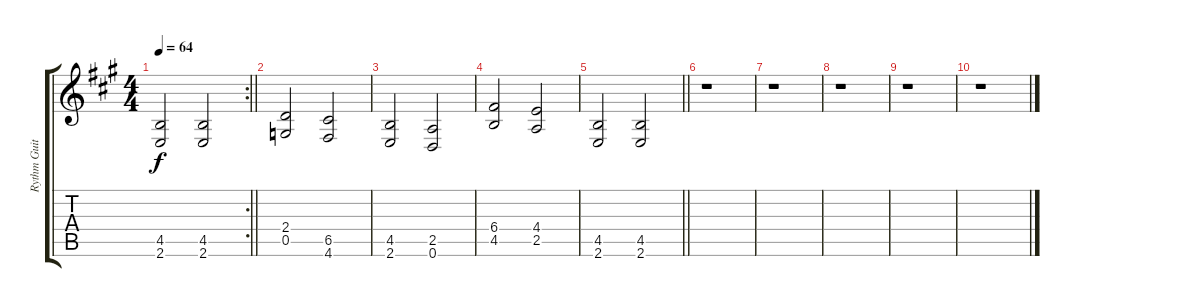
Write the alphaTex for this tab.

\track ("Rythm Guitar" "Rythm Guit") {instrument distortionguitar}
\staff {score tabs}
\tuning (D4 A3 F3 C3 G2 D2) {hide}
\rc 2
\ts (4 4)
\tempo 64
\clef g2
\barLineRight lightlight
\ks a
(4.5 2.6).2{dy f} (4.5 2.6).2 |
(2.4 0.5).2 (6.5 4.6).2 |
(4.5 2.6).2 (2.5 0.6).2 |
(6.4 4.5).2 (4.4 2.5).2 |
\barLineRight lightlight
(4.5 2.6).2 (4.5 2.6).2 |
r.1 |
r.1 |
r.1 |
r.1 |
r.1
